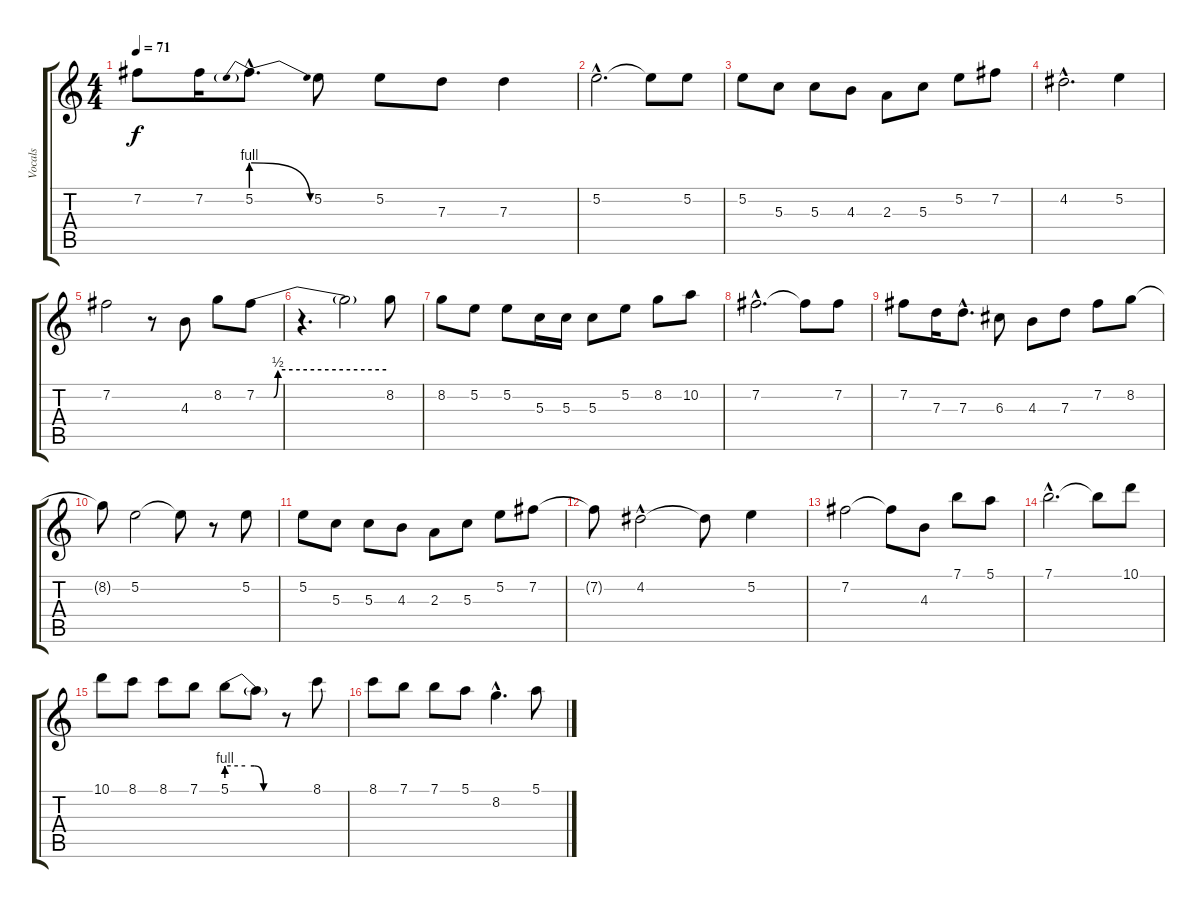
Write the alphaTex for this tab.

\track ("Vocals" "Vocals") {instrument synthstrings1}
\staff {score tabs}
\tuning (E5 B4 G4 D4 A3 E3) {hide}
\ts (4 4)
\tempo 71
\clef g2
\ks c
7.2.8{dy f} 7.2.16 5.2{be (prebendrelease 0 4 60 0) hac}.8{d} 5.2.8 5.2.8 7.3.8 7.3.4 |
5.2{hac}.2{d} 5.2{t}.8 5.2.8 |
5.2.8 5.3.8 5.3.8 4.3.8 2.3.8 5.3.8 5.2.8 7.2.8 |
4.2{hac}.2{d} 5.2.4 |
7.2.2 r.8 4.3.8 8.2.8 7.2{be (custom 0 0 8 0 10 2 60 2)}.8 |
r.4{d} 7.2{t}.2 8.2.8 |
8.2.8 5.2.8 5.2.8 5.3.16 5.3.16 5.3.8 5.2.8 8.2.8 10.2.8 |
7.2{hac}.2{d} 7.2{t}.8 7.2.8 |
7.2.8 7.3.16 7.3{hac}.8{d} 6.3.8 4.3.8 7.3.8 7.2.8 8.2.8 |
8.2{t}.8 5.2.2 5.2{t}.8 r.8 5.2.8 |
5.2.8 5.3.8 5.3.8 4.3.8 2.3.8 5.3.8 5.2.8 7.2.8 |
7.2{t}.8 4.2{hac}.2 4.2{t}.8 5.2.4 |
7.2.2 7.2{t}.8 4.3.8 7.1.8 5.1.8 |
7.1{hac}.2{d} 7.1{t}.8 10.1.8 |
10.1.8 8.1.8 8.1.8 7.1.8 5.1{be (custom 0 4 20 4 30 4 40 0 60 0)}.8 5.1{t}.8 r.8 8.1.8 |
8.1.8 7.1.8 7.1.8 5.1.8 8.2{hac}.4{d} 5.1.8
